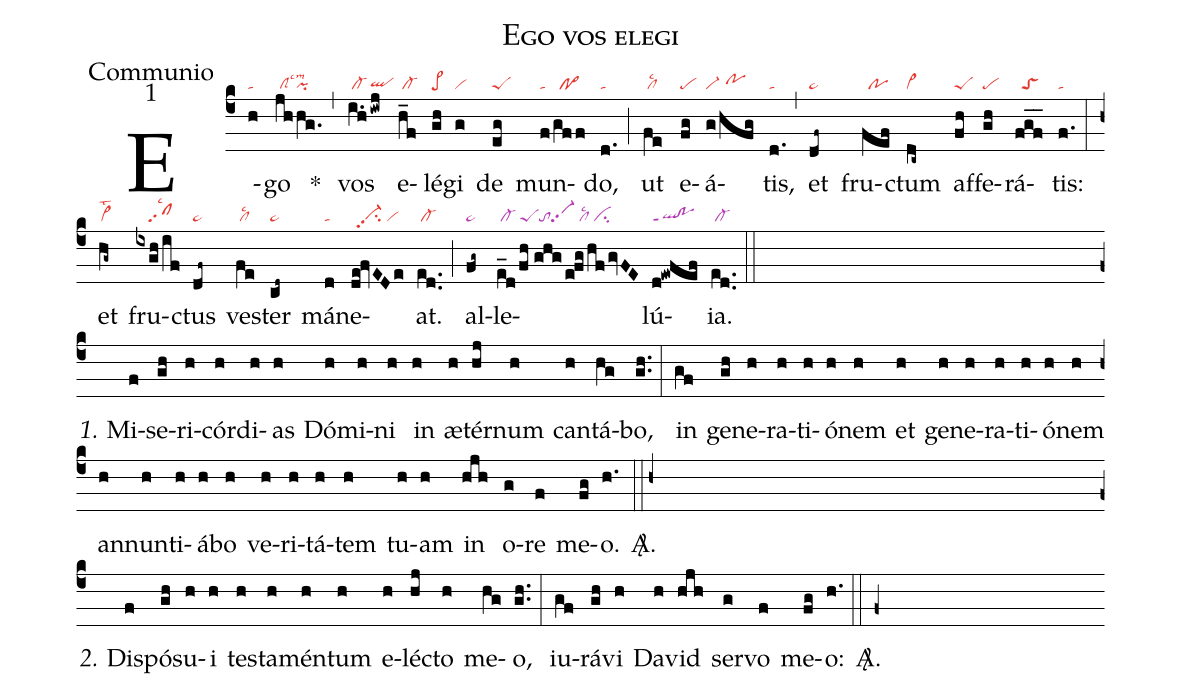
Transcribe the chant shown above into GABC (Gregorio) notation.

name:Ego vos elegi;
office-part:Communio;
mode:1;
nabc-lines:1;
%%
(c4) E(h|ta)go(jh|/clSlscm3|hg.|pi) *(,) vos(i.h|/cl-|!iwj|qlhg) e(h_f|/cl-)lé(gh|pe>)gi(g|vi) de(eg|peS) mun(f|ta|gff|//po>)do,(d.|ta) (;)
ut(fe|/cllsc2) e(fg|pe)á(g|vi-|/hfg|//pohh)tis,(d.|ta) (,)
et(df~|pe~) fru(fef|//po)ctum(dc~|cl~) af(fh|peS)fe(gh|pe)rá(fgf__|//toS)tis:(f.|ta) (:)
et(hg~|cl~lst2) fru(ixgh/if|////cllsc2pp2)ctus(df~|pe~) ve(fe|/cllsc2)ster(cd~|pe~) má(d|ta)ne(de!fvEDe|//vi-hgpp2su2/vi)at.(ed..[nv:\definecolor{gregoriocolor}{RGB}{180,57,179}]|/cl-) (;)
al(fg~|pe~)le(e_d/fh//ghg/e!fg/hf/gvFE|/cl-/peStovi-pp2/cllsc2/ci)lú(d!ewfef|ql!poppt1)ia.(ed..[nv:\definecolor{gregoriocolor}{RGB}{229,53,44}]|/cl-) (::Z)

<i>1.</i> Mi(f)se(gh)ri(h)cór(h)di(h)as(h) Dó(h)mi(h)ni(h) in(h) æ(h)tér(hj)num(h) can(h)tá(hg)bo,(gh..) (:) in(gf) ge(gh)ne(h)ra(h)ti(h)ó(h)nem(h) et(h) ge(h)ne(h)ra(h)ti(h)ó(h)nem(h) an(h)nun(h)ti(h)á(h)bo(h) ve(h)ri(h)tá(h)tem(h) tu(h)am(h) in(hjh) o(g)re(f) me(fg)o.(h.) <sp>A/</sp>.(::h+Z)

<i>2.</i>  Dis(f)pó(gh)su(h)i(h) tes(h)ta(h)mén(h)tum(h) e(h)léc(hj)to(h) me(hg)o,(gh..) (:) iu(gf)rá(gh)vi(h) Da(h)vid(hjh) ser(g)vo(f) me(fg)o:(h.) <sp>A/</sp>.(::f+)
